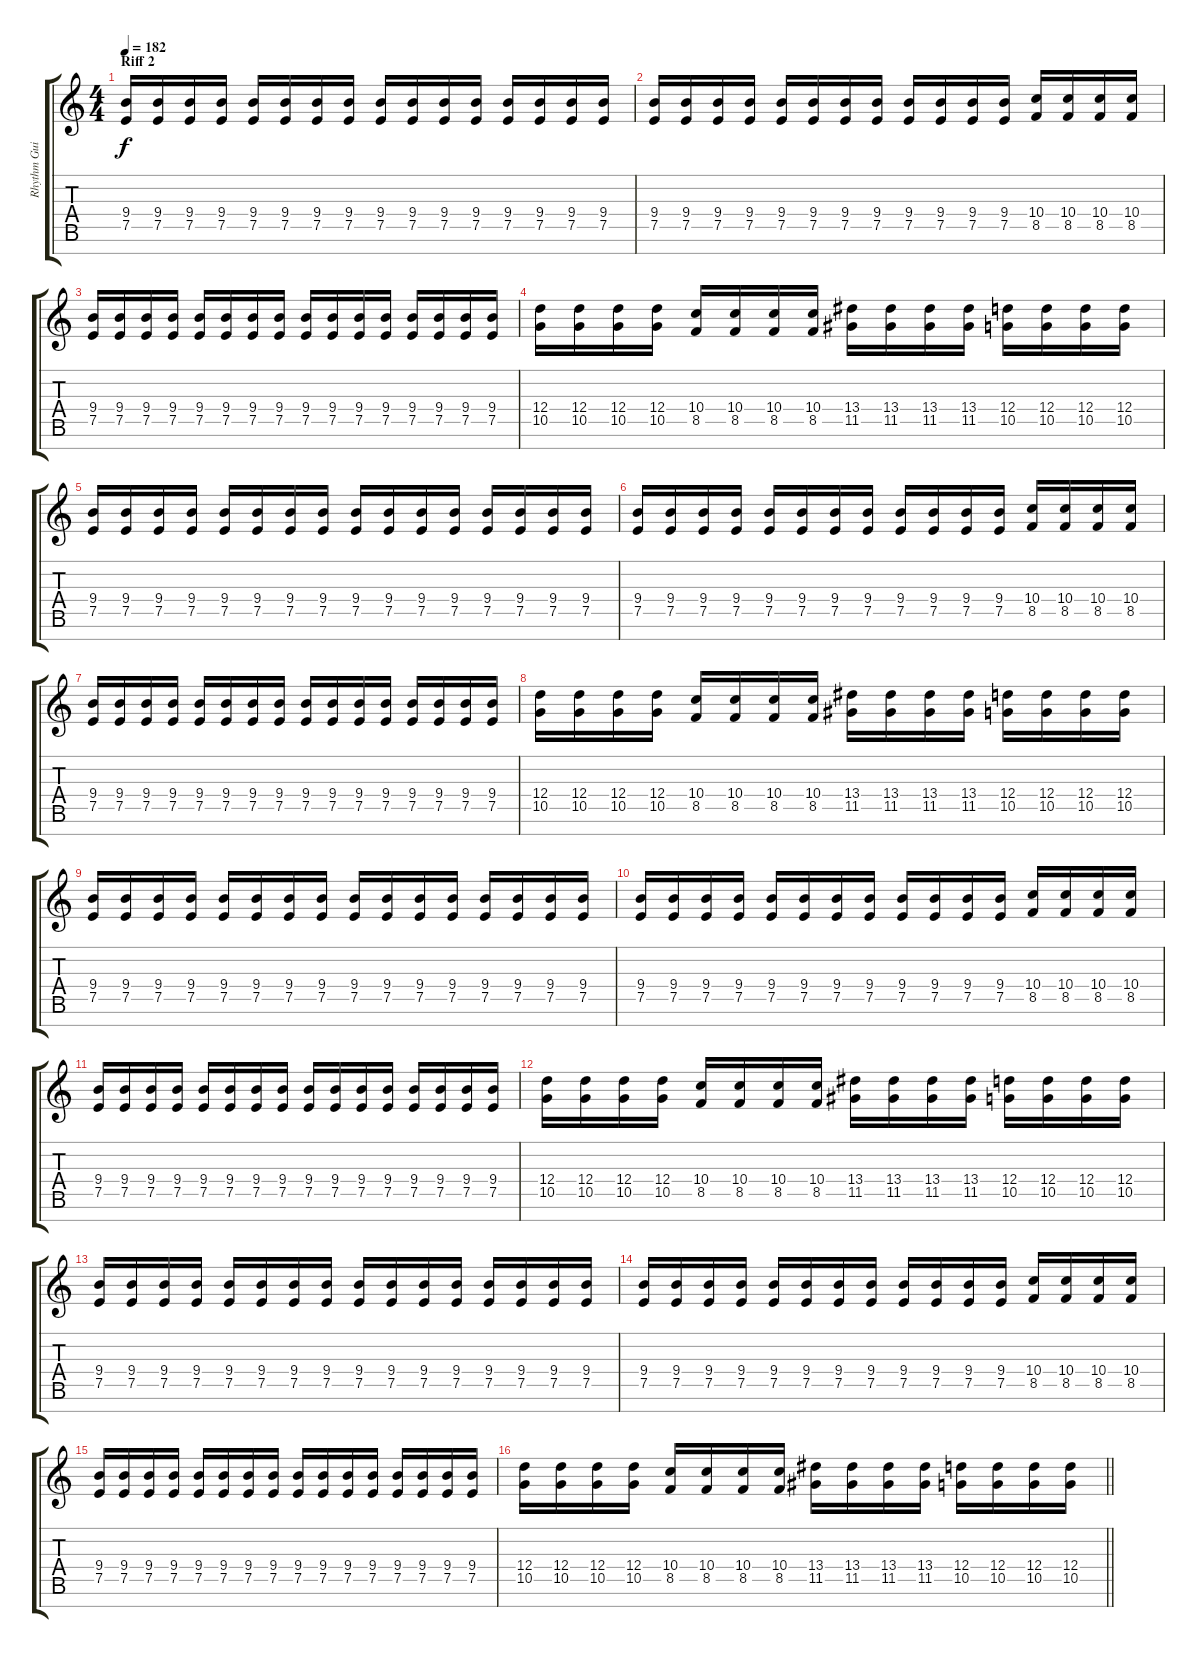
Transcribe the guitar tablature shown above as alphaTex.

\track ("Rhythm Guitar 1" "Rhythm Gui") {instrument distortionguitar}
\staff {score tabs}
\tuning (E4 B3 G3 D3 A2 E2 B1) {hide}
\ts (4 4)
\section ("" "Riff 2")
\tempo 182
\clef g2
\ks c
(9.4 7.5).16{dy f} (9.4 7.5).16 (9.4 7.5).16 (9.4 7.5).16 (9.4 7.5).16 (9.4 7.5).16 (9.4 7.5).16 (9.4 7.5).16 (9.4 7.5).16 (9.4 7.5).16 (9.4 7.5).16 (9.4 7.5).16 (9.4 7.5).16 (9.4 7.5).16 (9.4 7.5).16 (9.4 7.5).16 |
(9.4 7.5).16 (9.4 7.5).16 (9.4 7.5).16 (9.4 7.5).16 (9.4 7.5).16 (9.4 7.5).16 (9.4 7.5).16 (9.4 7.5).16 (9.4 7.5).16 (9.4 7.5).16 (9.4 7.5).16 (9.4 7.5).16 (10.4 8.5).16 (10.4 8.5).16 (10.4 8.5).16 (10.4 8.5).16 |
(9.4 7.5).16 (9.4 7.5).16 (9.4 7.5).16 (9.4 7.5).16 (9.4 7.5).16 (9.4 7.5).16 (9.4 7.5).16 (9.4 7.5).16 (9.4 7.5).16 (9.4 7.5).16 (9.4 7.5).16 (9.4 7.5).16 (9.4 7.5).16 (9.4 7.5).16 (9.4 7.5).16 (9.4 7.5).16 |
(12.4 10.5).16 (12.4 10.5).16 (12.4 10.5).16 (12.4 10.5).16 (10.4 8.5).16 (10.4 8.5).16 (10.4 8.5).16 (10.4 8.5).16 (13.4 11.5).16 (13.4 11.5).16 (13.4 11.5).16 (13.4 11.5).16 (12.4 10.5).16 (12.4 10.5).16 (12.4 10.5).16 (12.4 10.5).16 |
(9.4 7.5).16 (9.4 7.5).16 (9.4 7.5).16 (9.4 7.5).16 (9.4 7.5).16 (9.4 7.5).16 (9.4 7.5).16 (9.4 7.5).16 (9.4 7.5).16 (9.4 7.5).16 (9.4 7.5).16 (9.4 7.5).16 (9.4 7.5).16 (9.4 7.5).16 (9.4 7.5).16 (9.4 7.5).16 |
(9.4 7.5).16 (9.4 7.5).16 (9.4 7.5).16 (9.4 7.5).16 (9.4 7.5).16 (9.4 7.5).16 (9.4 7.5).16 (9.4 7.5).16 (9.4 7.5).16 (9.4 7.5).16 (9.4 7.5).16 (9.4 7.5).16 (10.4 8.5).16 (10.4 8.5).16 (10.4 8.5).16 (10.4 8.5).16 |
(9.4 7.5).16 (9.4 7.5).16 (9.4 7.5).16 (9.4 7.5).16 (9.4 7.5).16 (9.4 7.5).16 (9.4 7.5).16 (9.4 7.5).16 (9.4 7.5).16 (9.4 7.5).16 (9.4 7.5).16 (9.4 7.5).16 (9.4 7.5).16 (9.4 7.5).16 (9.4 7.5).16 (9.4 7.5).16 |
(12.4 10.5).16 (12.4 10.5).16 (12.4 10.5).16 (12.4 10.5).16 (10.4 8.5).16 (10.4 8.5).16 (10.4 8.5).16 (10.4 8.5).16 (13.4 11.5).16 (13.4 11.5).16 (13.4 11.5).16 (13.4 11.5).16 (12.4 10.5).16 (12.4 10.5).16 (12.4 10.5).16 (12.4 10.5).16 |
(9.4 7.5).16 (9.4 7.5).16 (9.4 7.5).16 (9.4 7.5).16 (9.4 7.5).16 (9.4 7.5).16 (9.4 7.5).16 (9.4 7.5).16 (9.4 7.5).16 (9.4 7.5).16 (9.4 7.5).16 (9.4 7.5).16 (9.4 7.5).16 (9.4 7.5).16 (9.4 7.5).16 (9.4 7.5).16 |
(9.4 7.5).16 (9.4 7.5).16 (9.4 7.5).16 (9.4 7.5).16 (9.4 7.5).16 (9.4 7.5).16 (9.4 7.5).16 (9.4 7.5).16 (9.4 7.5).16 (9.4 7.5).16 (9.4 7.5).16 (9.4 7.5).16 (10.4 8.5).16 (10.4 8.5).16 (10.4 8.5).16 (10.4 8.5).16 |
(9.4 7.5).16 (9.4 7.5).16 (9.4 7.5).16 (9.4 7.5).16 (9.4 7.5).16 (9.4 7.5).16 (9.4 7.5).16 (9.4 7.5).16 (9.4 7.5).16 (9.4 7.5).16 (9.4 7.5).16 (9.4 7.5).16 (9.4 7.5).16 (9.4 7.5).16 (9.4 7.5).16 (9.4 7.5).16 |
(12.4 10.5).16 (12.4 10.5).16 (12.4 10.5).16 (12.4 10.5).16 (10.4 8.5).16 (10.4 8.5).16 (10.4 8.5).16 (10.4 8.5).16 (13.4 11.5).16 (13.4 11.5).16 (13.4 11.5).16 (13.4 11.5).16 (12.4 10.5).16 (12.4 10.5).16 (12.4 10.5).16 (12.4 10.5).16 |
(9.4 7.5).16 (9.4 7.5).16 (9.4 7.5).16 (9.4 7.5).16 (9.4 7.5).16 (9.4 7.5).16 (9.4 7.5).16 (9.4 7.5).16 (9.4 7.5).16 (9.4 7.5).16 (9.4 7.5).16 (9.4 7.5).16 (9.4 7.5).16 (9.4 7.5).16 (9.4 7.5).16 (9.4 7.5).16 |
(9.4 7.5).16 (9.4 7.5).16 (9.4 7.5).16 (9.4 7.5).16 (9.4 7.5).16 (9.4 7.5).16 (9.4 7.5).16 (9.4 7.5).16 (9.4 7.5).16 (9.4 7.5).16 (9.4 7.5).16 (9.4 7.5).16 (10.4 8.5).16 (10.4 8.5).16 (10.4 8.5).16 (10.4 8.5).16 |
(9.4 7.5).16 (9.4 7.5).16 (9.4 7.5).16 (9.4 7.5).16 (9.4 7.5).16 (9.4 7.5).16 (9.4 7.5).16 (9.4 7.5).16 (9.4 7.5).16 (9.4 7.5).16 (9.4 7.5).16 (9.4 7.5).16 (9.4 7.5).16 (9.4 7.5).16 (9.4 7.5).16 (9.4 7.5).16 |
\barLineRight lightlight
(12.4 10.5).16 (12.4 10.5).16 (12.4 10.5).16 (12.4 10.5).16 (10.4 8.5).16 (10.4 8.5).16 (10.4 8.5).16 (10.4 8.5).16 (13.4 11.5).16 (13.4 11.5).16 (13.4 11.5).16 (13.4 11.5).16 (12.4 10.5).16 (12.4 10.5).16 (12.4 10.5).16 (12.4 10.5).16
